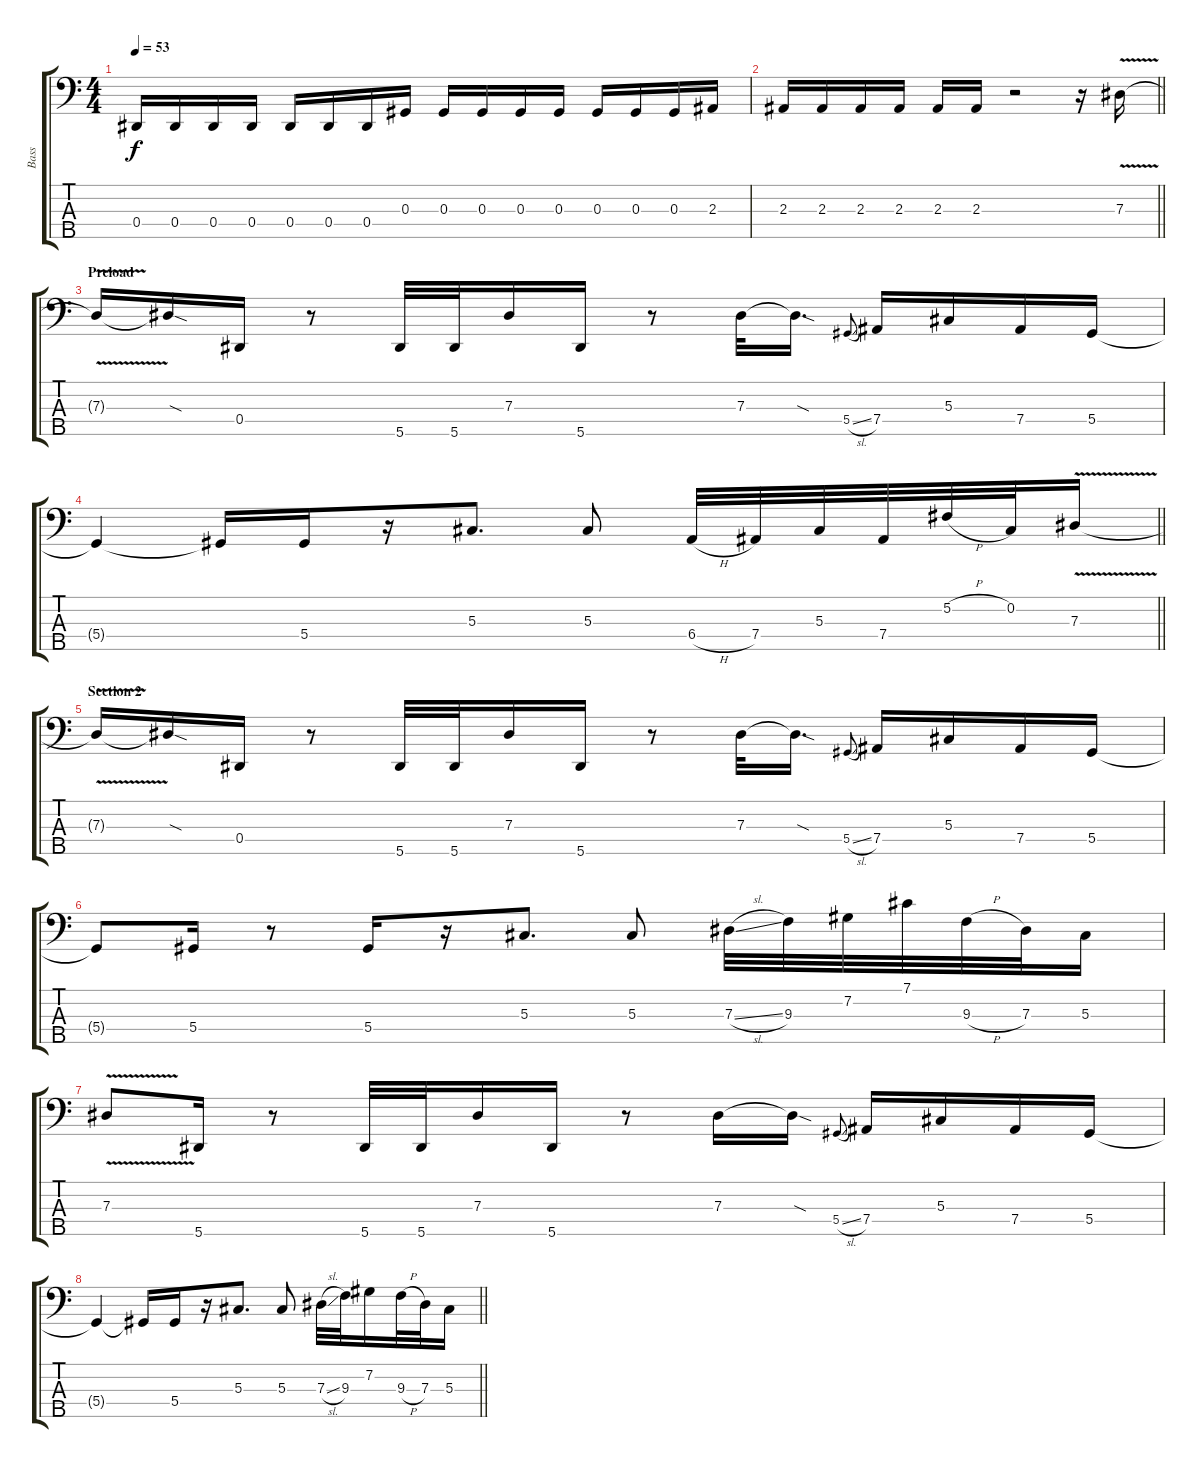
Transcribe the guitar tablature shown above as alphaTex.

\track ("Bass" "Bass") {instrument electricbassfinger}
\staff {score tabs}
\tuning (Gb2 Db2 Ab1 Eb1 Bb0) {hide}
\ts (4 4)
\tempo 53
\clef f4
\ks c
0.4.16{dy f} 0.4.16 0.4.16 0.4.16 0.4.16 0.4.16 0.4.16 0.3.16 0.3.16 0.3.16 0.3.16 0.3.16 0.3.16 0.3.16 0.3.16 2.3.16 |
\barLineRight lightlight
2.3.16 2.3.16 2.3.16 2.3.16 2.3.16 2.3.16 r.2 r.16 7.3{v}.16 |
\section ("" "Preload")
7.3{t}.16 7.3{sod t}.16 0.4.16 r.8 5.5.32 5.5.32 7.3.16 5.5.16 r.8 7.3.32 7.3{sod t}.16{d} 5.4{sl}.8{gr onbeat} 7.4.16 5.3.16 7.4.16 5.4.16 |
\barLineRight lightlight
5.4{t}.4 5.4{t}.16 5.4.16 r.16 5.3.8{d} 5.3.8 6.4{h}.32 7.4.32 5.3.32 7.4.32 5.2{h}.32 0.2.32 7.3{v}.16 |
\section ("" "Section 2")
7.3{t}.16 7.3{sod t}.16 0.4.16 r.8 5.5.32 5.5.32 7.3.16 5.5.16 r.8 7.3.32 7.3{sod t}.16{d} 5.4{sl}.8{gr onbeat} 7.4.16 5.3.16 7.4.16 5.4.16 |
5.4{t}.8 5.4.16 r.8 5.4.16 r.16 5.3.8{d} 5.3.8 7.3{sl}.32 9.3.32 7.2.32 7.1.32 9.3{h}.32 7.3.32 5.3.16 |
7.3{v}.8 5.5.16 r.8 5.5.32 5.5.32 7.3.16 5.5.16 r.8 7.3.16 7.3{sod t}.16 5.4{sl}.8{gr onbeat} 7.4.16 5.3.16 7.4.16 5.4.16 |
\barLineRight lightlight
5.4{t}.4 5.4{t}.16 5.4.16 r.16 5.3.8{d} 5.3.8 7.3{sl}.32 9.3.32 7.2.16 9.3{h}.32 7.3.32 5.3.16
